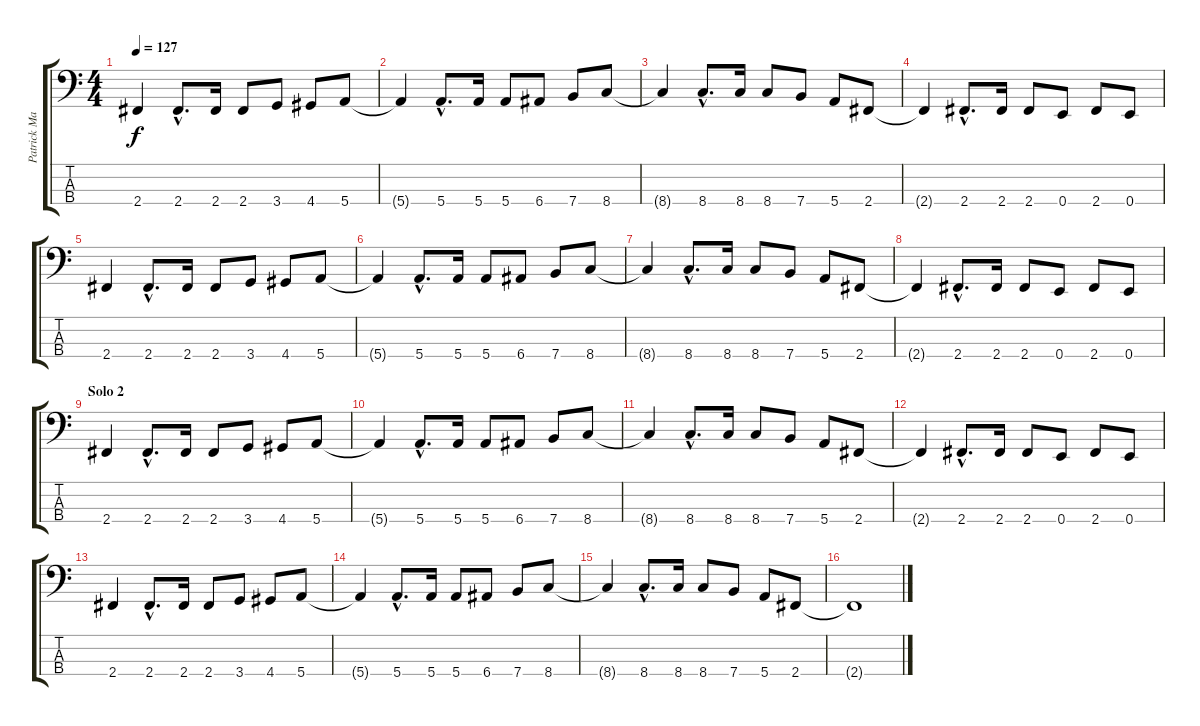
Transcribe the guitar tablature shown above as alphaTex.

\track ("Patrick Matthews" "Patrick Ma") {instrument electricbasspick}
\staff {score tabs}
\tuning (G2 D2 A1 E1) {hide}
\ts (4 4)
\tempo 127
\clef f4
\ks c
2.4.4{dy f} 2.4{hac}.8{d} 2.4.16 2.4.8 3.4.8 4.4.8 5.4.8 |
5.4{t}.4 5.4{hac}.8{d} 5.4.16 5.4.8 6.4.8 7.4.8 8.4.8 |
8.4{t}.4 8.4{hac}.8{d} 8.4.16 8.4.8 7.4.8 5.4.8 2.4.8 |
2.4{t}.4 2.4{hac}.8{d} 2.4.16 2.4.8 0.4.8 2.4.8 0.4.8 |
2.4.4 2.4{hac}.8{d} 2.4.16 2.4.8 3.4.8 4.4.8 5.4.8 |
5.4{t}.4 5.4{hac}.8{d} 5.4.16 5.4.8 6.4.8 7.4.8 8.4.8 |
8.4{t}.4 8.4{hac}.8{d} 8.4.16 8.4.8 7.4.8 5.4.8 2.4.8 |
2.4{t}.4 2.4{hac}.8{d} 2.4.16 2.4.8 0.4.8 2.4.8 0.4.8 |
\section ("" "Solo 2")
2.4.4 2.4{hac}.8{d} 2.4.16 2.4.8 3.4.8 4.4.8 5.4.8 |
5.4{t}.4 5.4{hac}.8{d} 5.4.16 5.4.8 6.4.8 7.4.8 8.4.8 |
8.4{t}.4 8.4{hac}.8{d} 8.4.16 8.4.8 7.4.8 5.4.8 2.4.8 |
2.4{t}.4 2.4{hac}.8{d} 2.4.16 2.4.8 0.4.8 2.4.8 0.4.8 |
2.4.4 2.4{hac}.8{d} 2.4.16 2.4.8 3.4.8 4.4.8 5.4.8 |
5.4{t}.4 5.4{hac}.8{d} 5.4.16 5.4.8 6.4.8 7.4.8 8.4.8 |
8.4{t}.4 8.4{hac}.8{d} 8.4.16 8.4.8 7.4.8 5.4.8 2.4.8 |
2.4{t}.1
